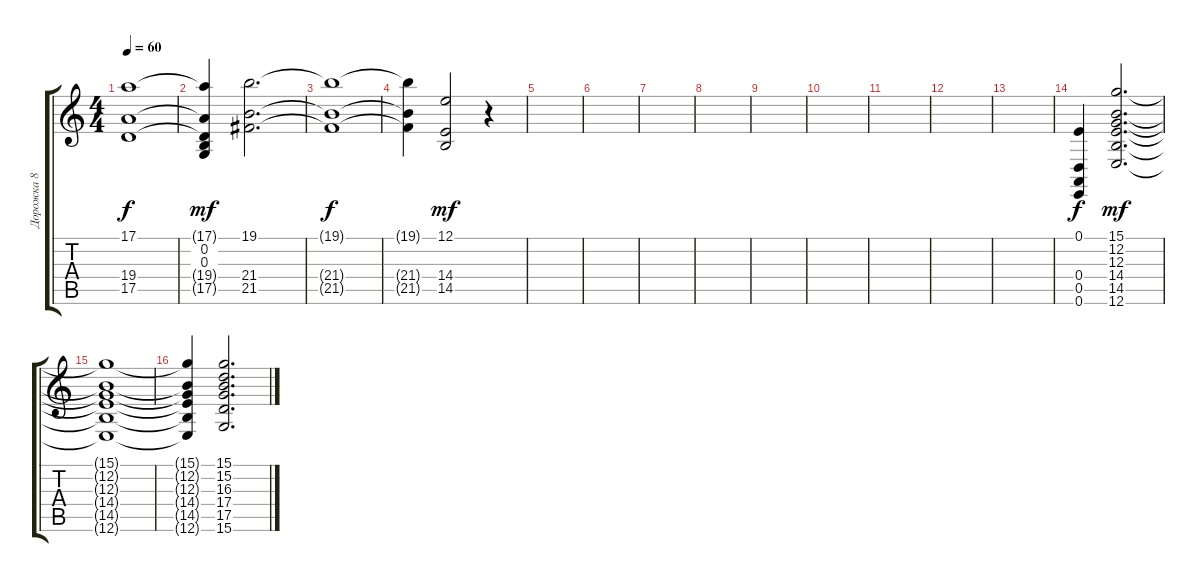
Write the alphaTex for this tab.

\track ("Дорожка 8" "Дорожка 8") {instrument stringensemble1}
\staff {score tabs}
\tuning (E4 B3 G3 D3 A2 E2) {hide}
\ts (4 4)
\tempo 60
\clef g2
\ks c
(17.1{t} 19.4{t} 17.5{t}).1{dy f} |
(17.1{t} 0.2 0.3 19.4{t} 17.5{t}).4{dy mf} (19.1 21.4 21.5).2{d} |
(19.1{t} 21.4{t} 21.5{t}).1{dy f} |
(19.1{t} 21.4{t} 21.5{t}).4 (12.1 14.4 14.5).2{dy mf} r.4 |
|
|
|
|
|
|
|
|
|
(0.1 0.4 0.5 0.6).4{dy f} (15.1 12.2 12.3 14.4 14.5 12.6).2{d dy mf instrument stringensemble2} |
(15.1{t} 12.2{t} 12.3{t} 14.4{t} 14.5{t} 12.6{t}).1 |
(15.1{t} 12.2{t} 12.3{t} 14.4{t} 14.5{t} 12.6{t}).4 (15.1 15.2 16.3 17.4 17.5 15.6).2{d}
